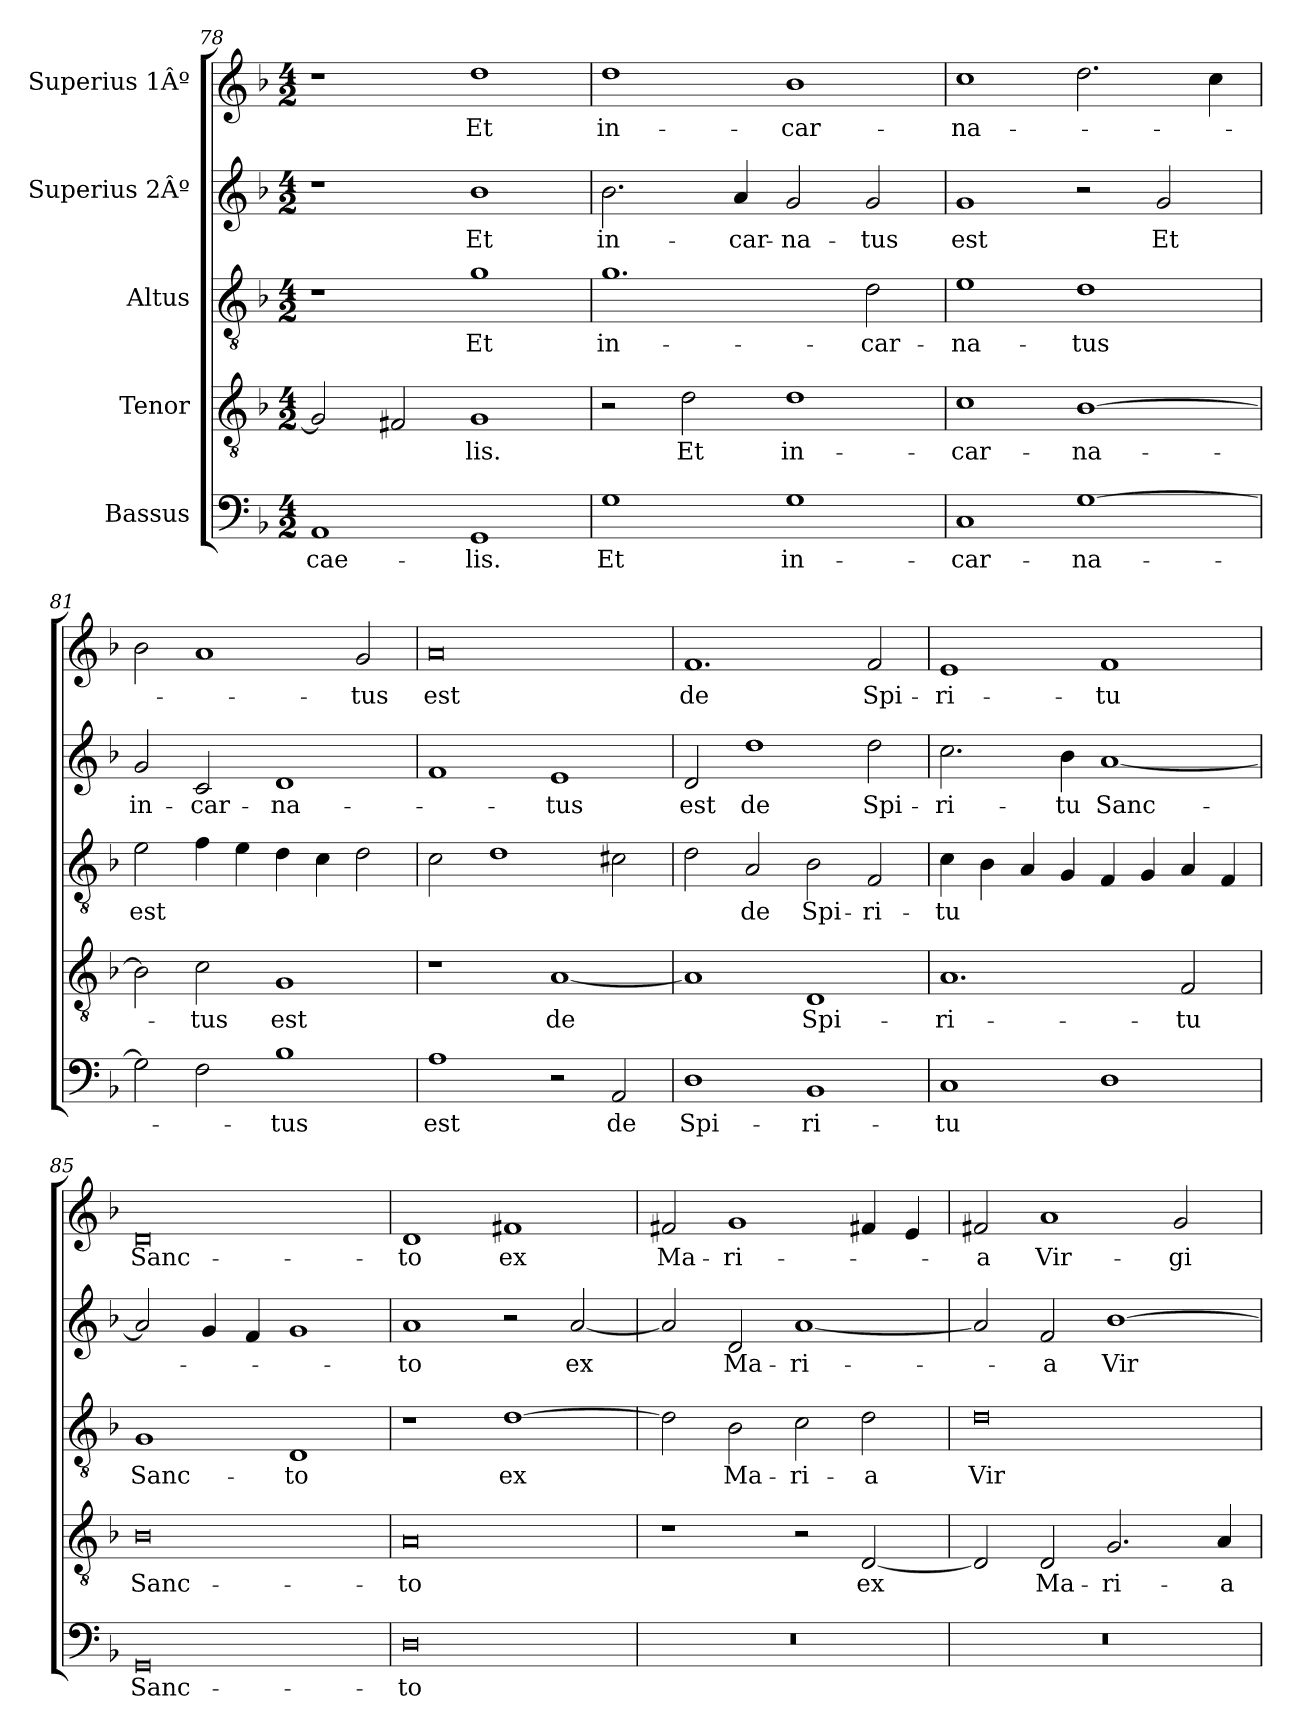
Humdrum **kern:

**kern	**text	**kern	**text	**kern	**text	**kern	**text	**kern	**text
*part5	*part5	*part4	*part4	*part3	*part3	*part2	*part2	*part1	*part1
*staff5	*staff5	*staff4	*staff4	*staff3	*staff3	*staff2	*staff2	*staff1	*staff1
*I"Bassus	*	*I"Tenor	*	*I"Altus	*	*I"Superius 2Âº	*	*I"Superius 1Âº	*
*clefF4	*	*clefGv2	*	*clefGv2	*	*clefG2	*	*clefG2	*
*k[b-]	*	*k[b-]	*	*k[b-]	*	*k[b-]	*	*k[b-]	*
*M4/2	*	*M4/2	*	*M4/2	*	*M4/2	*	*M4/2	*
=78	=78	=78	=78	=78	=78	=78	=78	=78	=78
1AA/	cae-	2G/]	.	1r	.	1r	.	1r	.
.	.	2F#X/	.	.	.	.	.	.	.
1GG/	-lis.	1G/	-lis.	1g\	Et	1b-\	Et	1dd\	Et
=79	=79	=79	=79	=79	=79	=79	=79	=79	=79
1G\	Et	2r	.	1.g\	in-	2.b-\	in-	1dd\	in-
.	.	2d\	Et	.	.	.	.	.	.
.	.	.	.	.	.	4a/	-car-	.	.
1G\	in-	1d\	in-	.	.	2g/	-na-	1b-\	-car-
.	.	.	.	2d\	-car-	2g/	-tus	.	.
=80	=80	=80	=80	=80	=80	=80	=80	=80	=80
1C/	-car-	1c\	-car-	1e\	-na-	1g/	est	1cc\	-na-
[1G\	-na-	[1B-\	-na-	1d\	-tus	2r	.	2.dd\	.
.	.	.	.	.	.	2g/	Et	.	.
.	.	.	.	.	.	.	.	4cc\	.
=81	=81	=81	=81	=81	=81	=81	=81	=81	=81
2G\]	.	2B-\]	.	2e\	est	2g/	in-	2b-\	.
2F\	.	2c\	-tus	4f\	.	2c/	-car-	1a/	.
.	.	.	.	4e\	.	.	.	.	.
1B-\	-tus	1G/	est	4d\	.	1d/	-na-	.	.
.	.	.	.	4c\	.	.	.	.	.
.	.	.	.	2d\	.	.	.	2g/	-tus
=82	=82	=82	=82	=82	=82	=82	=82	=82	=82
1A\	est	1r	.	2c\	.	1f/	.	0a/	est
.	.	.	.	1d\	.	.	.	.	.
2r	.	[1A/	de	.	.	1e/	-tus	.	.
2AA/	de	.	.	2c#X\	.	.	.	.	.
=83	=83	=83	=83	=83	=83	=83	=83	=83	=83
1D\	Spi-	1A/]	.	2d\	.	2d/	est	1.f/	de
.	.	.	.	2A/	de	1dd\	de	.	.
1BB-/	-ri-	1D/	Spi-	2B-\	Spi-	.	.	.	.
.	.	.	.	2F/	-ri-	2dd\	Spi-	2f/	Spi-
=84	=84	=84	=84	=84	=84	=84	=84	=84	=84
1C/	-tu	1.A/	-ri-	4c\	-tu	2.cc\	-ri-	1e/	-ri-
.	.	.	.	4B-\	.	.	.	.	.
.	.	.	.	4A/	.	.	.	.	.
.	.	.	.	4G/	.	4b-\	-tu	.	.
1D\	.	.	.	4F/	.	[1a/	Sanc-	1f/	-tu
.	.	.	.	4G/	.	.	.	.	.
.	.	2F/	-tu	4A/	.	.	.	.	.
.	.	.	.	4F/	.	.	.	.	.
=85	=85	=85	=85	=85	=85	=85	=85	=85	=85
0GG/	Sanc-	0B-\	Sanc-	1G/	Sanc-	2a/]	.	0d/	Sanc-
.	.	.	.	.	.	4g/	.	.	.
.	.	.	.	.	.	4f/	.	.	.
.	.	.	.	1D/	-to	1g/	.	.	.
=86	=86	=86	=86	=86	=86	=86	=86	=86	=86
0D\	-to	0A/	-to	1r	.	1a/	-to	1d/	-to
.	.	.	.	[1d\	ex	2r	.	1f#X/	ex
.	.	.	.	.	.	[2a/	ex	.	.
=87	=87	=87	=87	=87	=87	=87	=87	=87	=87
0r	.	1r	.	2d\]	.	2a/]	.	2f#X/	Ma-
.	.	.	.	2B-\	Ma-	2d/	Ma-	1g/	-ri-
.	.	2r	.	2c\	-ri-	[1a/	-ri-	.	.
.	.	[2D/	ex	2d\	-a	.	.	4f#X/	.
.	.	.	.	.	.	.	.	4e/	.
=88	=88	=88	=88	=88	=88	=88	=88	=88	=88
0r	.	2D/]	.	0d\	Vir-	2a/]	.	2f#X/	-a
.	.	2D/	Ma-	.	.	2f/	-a	1a/	Vir-
.	.	2.G/	-ri-	.	.	[1b-\	Vir-	.	.
.	.	.	.	.	.	.	.	2g/	-gi-
.	.	4A/	-a	.	.	.	.	.	.
=	=	=	=	=	=	=	=	=	=
*-	*-	*-	*-	*-	*-	*-	*-	*-	*-
